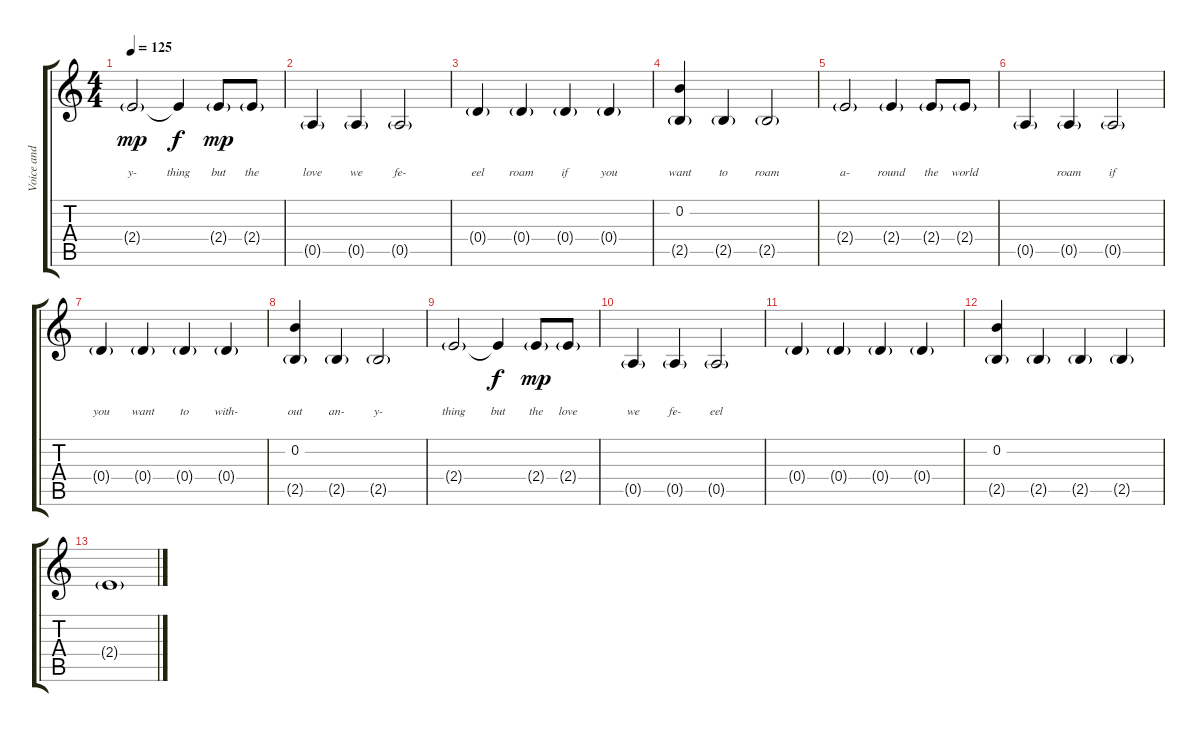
\track ("Voice and Lyrics" "Voice and ") {instrument electricguitarjazz}
\staff {score tabs}
\tuning (E4 B3 G3 D3 A2 E2) {hide}
\ts (4 4)
\tempo 125
\clef g2
\ks c
2.4{g}.2{lyrics (0 "") lyrics (1 "") lyrics (2 "") lyrics (3 "y-") lyrics (4 "") dy mp} 2.4{t}.4{lyrics (0 "") lyrics (1 "") lyrics (2 "") lyrics (3 "thing") lyrics (4 "") dy f} 2.4{g}.8{lyrics (0 "") lyrics (1 "") lyrics (2 "") lyrics (3 "but") lyrics (4 "") dy mp} 2.4{g}.8{lyrics (0 "") lyrics (1 "") lyrics (2 "") lyrics (3 "the") lyrics (4 "")} |
0.5{g}.4{lyrics (0 "") lyrics (1 "") lyrics (2 "") lyrics (3 "love") lyrics (4 "")} 0.5{g}.4{lyrics (0 "") lyrics (1 "") lyrics (2 "") lyrics (3 "we") lyrics (4 "")} 0.5{g}.2{lyrics (0 "") lyrics (1 "") lyrics (2 "") lyrics (3 "fe-") lyrics (4 "")} |
0.4{g}.4{lyrics (0 "") lyrics (1 "") lyrics (2 "") lyrics (3 "eel") lyrics (4 "")} 0.4{g}.4{lyrics (0 "") lyrics (1 "") lyrics (2 "") lyrics (3 "roam") lyrics (4 "")} 0.4{g}.4{lyrics (0 "") lyrics (1 "") lyrics (2 "") lyrics (3 "if") lyrics (4 "")} 0.4{g}.4{lyrics (0 "") lyrics (1 "") lyrics (2 "") lyrics (3 "you") lyrics (4 "")} |
(0.2 2.5{g}).4{lyrics (0 "") lyrics (1 "") lyrics (2 "") lyrics (3 "want") lyrics (4 "")} 2.5{g}.4{lyrics (0 "") lyrics (1 "") lyrics (2 "") lyrics (3 "to") lyrics (4 "")} 2.5{g}.2{lyrics (0 "") lyrics (1 "") lyrics (2 "") lyrics (3 "roam") lyrics (4 "")} |
2.4{g}.2{lyrics (0 "") lyrics (1 "") lyrics (2 "") lyrics (3 "a-") lyrics (4 "")} 2.4{g}.4{lyrics (0 "") lyrics (1 "") lyrics (2 "") lyrics (3 "round") lyrics (4 "")} 2.4{g}.8{lyrics (0 "") lyrics (1 "") lyrics (2 "") lyrics (3 "the") lyrics (4 "")} 2.4{g}.8{lyrics (0 "") lyrics (1 "") lyrics (2 "") lyrics (3 "world") lyrics (4 "")} |
0.5{g}.4{lyrics (0 "") lyrics (1 "") lyrics (2 "") lyrics (3 " ") lyrics (4 "")} 0.5{g}.4{lyrics (0 "") lyrics (1 "") lyrics (2 "") lyrics (3 "roam") lyrics (4 "")} 0.5{g}.2{lyrics (0 "") lyrics (1 "") lyrics (2 "") lyrics (3 "if") lyrics (4 "")} |
0.4{g}.4{lyrics (0 "") lyrics (1 "") lyrics (2 "") lyrics (3 "you") lyrics (4 "")} 0.4{g}.4{lyrics (0 "") lyrics (1 "") lyrics (2 "") lyrics (3 "want") lyrics (4 "")} 0.4{g}.4{lyrics (0 "") lyrics (1 "") lyrics (2 "") lyrics (3 "to") lyrics (4 "")} 0.4{g}.4{lyrics (0 "") lyrics (1 "") lyrics (2 "") lyrics (3 "with-") lyrics (4 "")} |
(0.2 2.5{g}).4{lyrics (0 "") lyrics (1 "") lyrics (2 "") lyrics (3 "out") lyrics (4 "")} 2.5{g}.4{lyrics (0 "") lyrics (1 "") lyrics (2 "") lyrics (3 "an-") lyrics (4 "")} 2.5{g}.2{lyrics (0 "") lyrics (1 "") lyrics (2 "") lyrics (3 "y-") lyrics (4 "")} |
2.4{g}.2{lyrics (0 "") lyrics (1 "") lyrics (2 "") lyrics (3 "thing") lyrics (4 "")} 2.4{t}.4{lyrics (0 "") lyrics (1 "") lyrics (2 "") lyrics (3 "but") lyrics (4 "") dy f} 2.4{g}.8{lyrics (0 "") lyrics (1 "") lyrics (2 "") lyrics (3 "the") lyrics (4 "") dy mp} 2.4{g}.8{lyrics (0 "") lyrics (1 "") lyrics (2 "") lyrics (3 "love") lyrics (4 "")} |
0.5{g}.4{lyrics (0 "") lyrics (1 "") lyrics (2 "") lyrics (3 "we") lyrics (4 "")} 0.5{g}.4{lyrics (0 "") lyrics (1 "") lyrics (2 "") lyrics (3 "fe-") lyrics (4 "")} 0.5{g}.2{lyrics (0 "") lyrics (1 "") lyrics (2 "") lyrics (3 "eel") lyrics (4 "")} |
0.4{g}.4 0.4{g}.4 0.4{g}.4 0.4{g}.4 |
(0.2 2.5{g}).4 2.5{g}.4 2.5{g}.4 2.5{g}.4 |
2.4{g}.1
